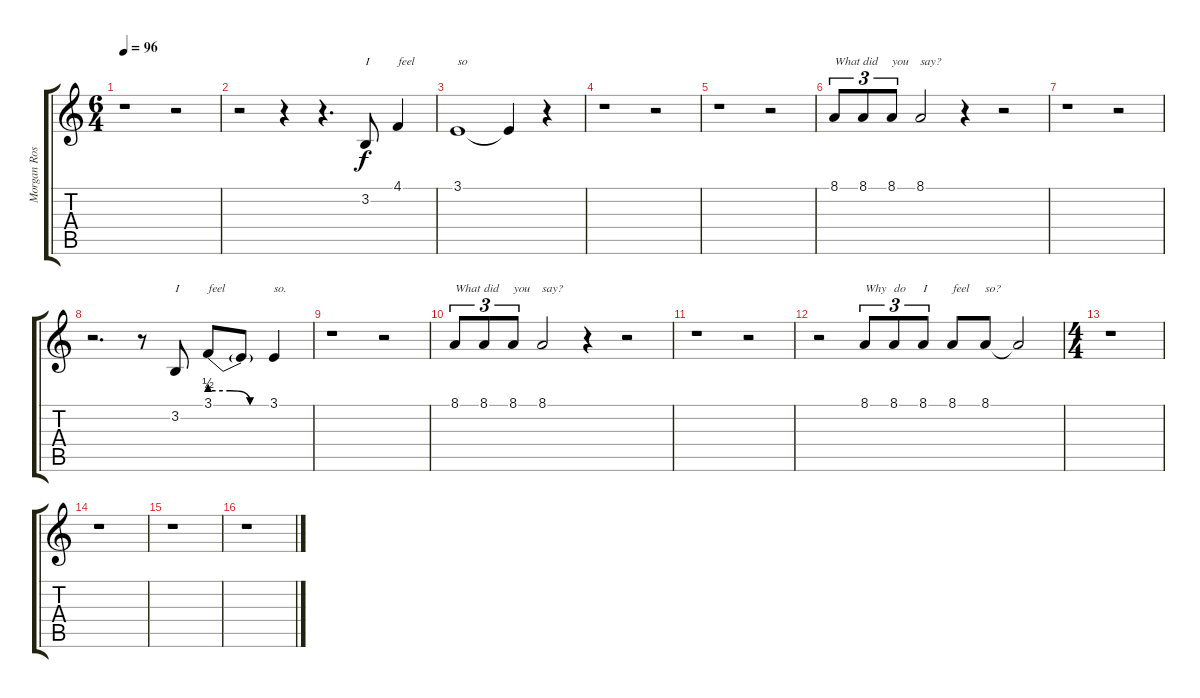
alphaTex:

\track ("Morgan Rose - Backing Vocals" "Morgan Ros") {instrument lead2sawtooth}
\staff {score tabs}
\tuning (Db4 Ab3 E3 B2 Gb2 Db2) {hide}
\ts (6 4)
\tempo 96
\clef g2
\ks c
r.1{dy f} r.2 |
r.2 r.4 r.4{d} 3.2.8{txt "I"} 4.1.4{txt "feel"} |
3.1.1{txt "so"} 3.1{t}.4 r.4 |
r.1 r.2 |
r.1 r.2 |
8.1.8{tu (3 2) txt "What"} 8.1.8{tu (3 2) txt "did"} 8.1.8{tu (3 2) txt "you"} 8.1.2{txt "say?"} r.4 r.2 |
r.1 r.2 |
r.2{d} r.8 3.2.8{txt "I"} 3.1{be (custom 0 2 20 2 40 0 60 0)}.8{txt "feel"} 3.1{t}.8 3.1.4{txt "so."} |
r.1 r.2 |
8.1.8{tu (3 2) txt "What"} 8.1.8{tu (3 2) txt "did"} 8.1.8{tu (3 2) txt "you"} 8.1.2{txt "say?"} r.4 r.2 |
r.1 r.2 |
r.2 8.1.8{tu (3 2) txt "Why"} 8.1.8{tu (3 2) txt "do"} 8.1.8{tu (3 2) txt "I"} 8.1.8{txt "feel"} 8.1.8{txt "so?"} 8.1{t}.2 |
\ts (4 4)
r.1 |
r.1 |
r.1 |
r.1
